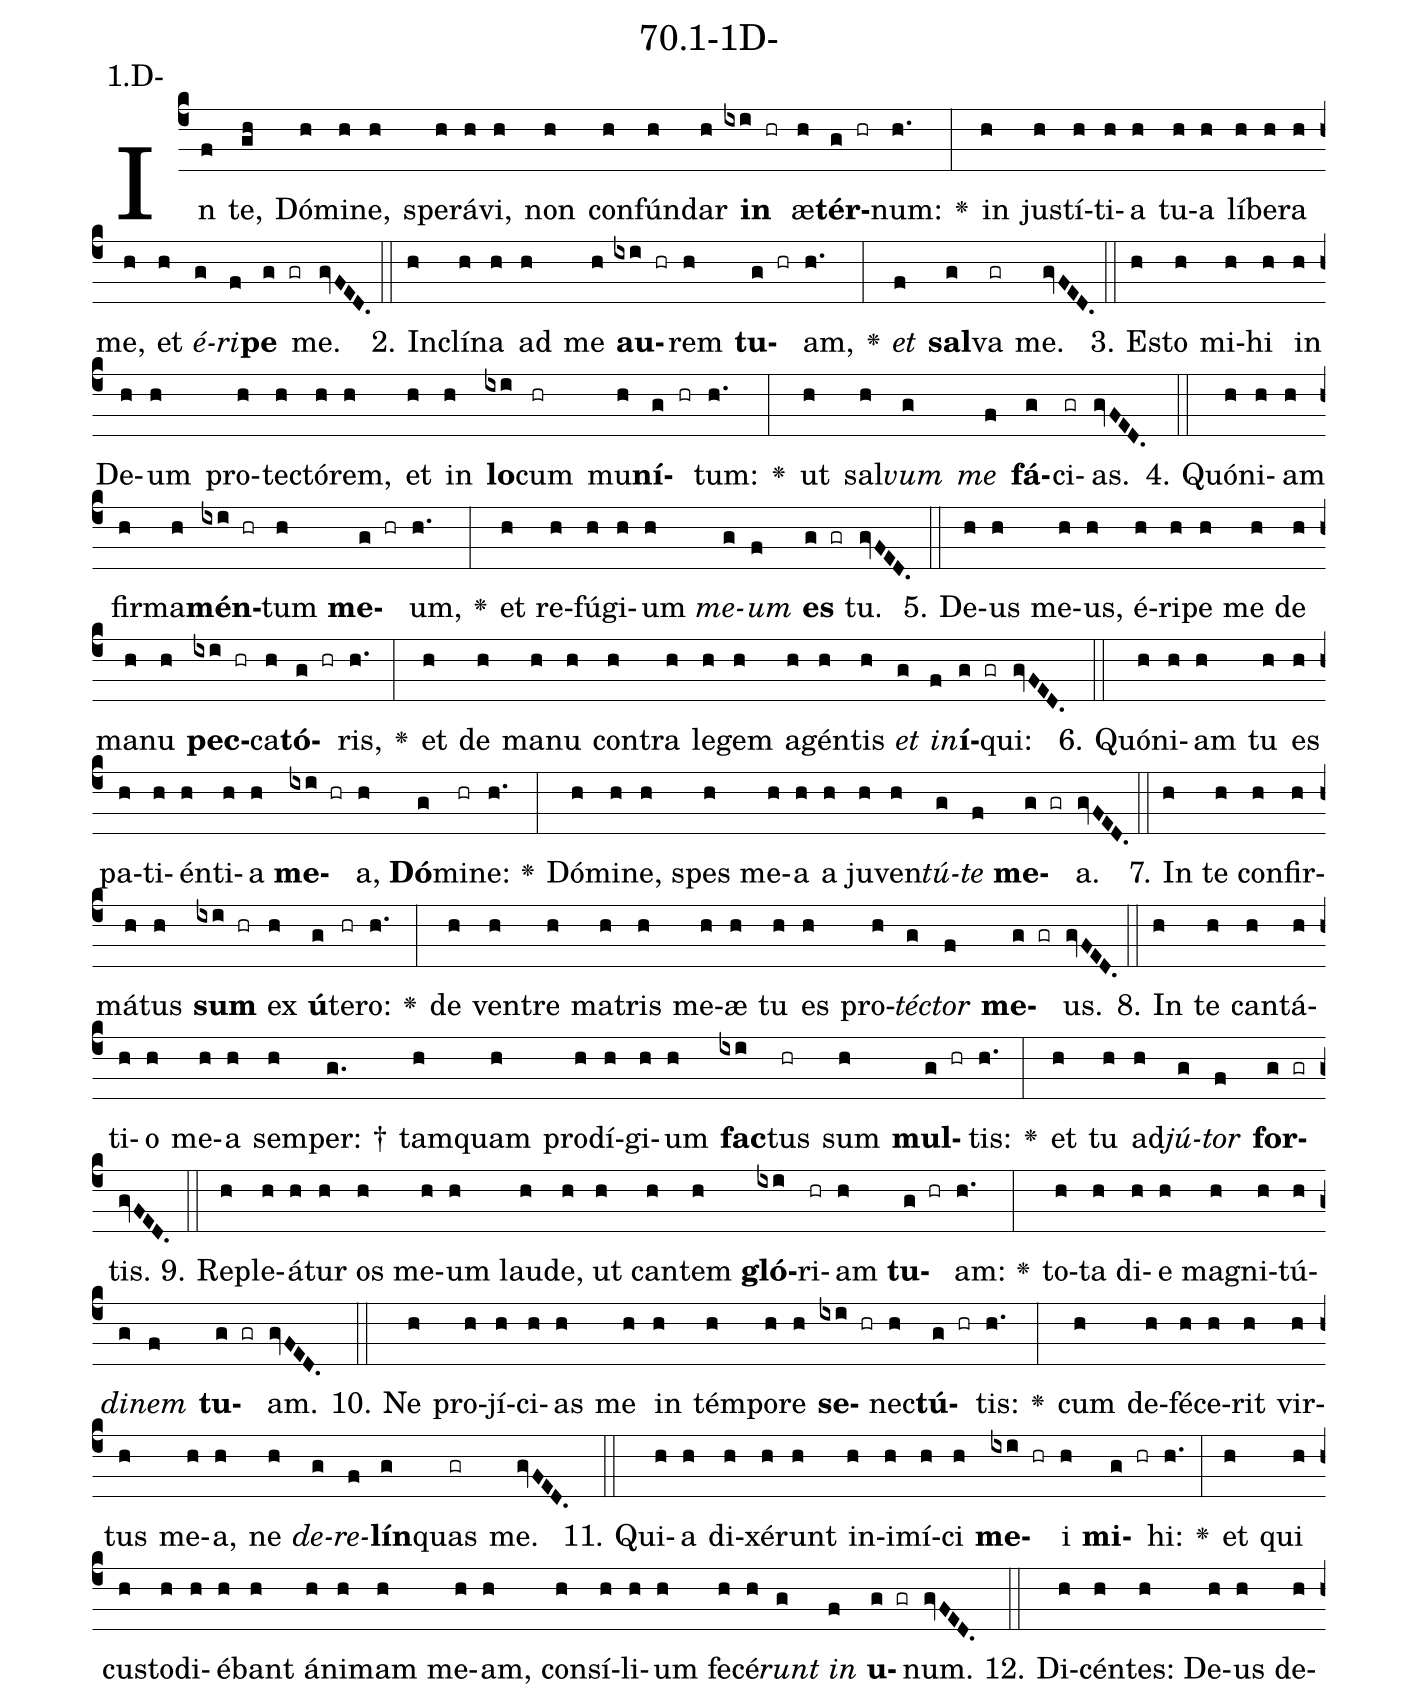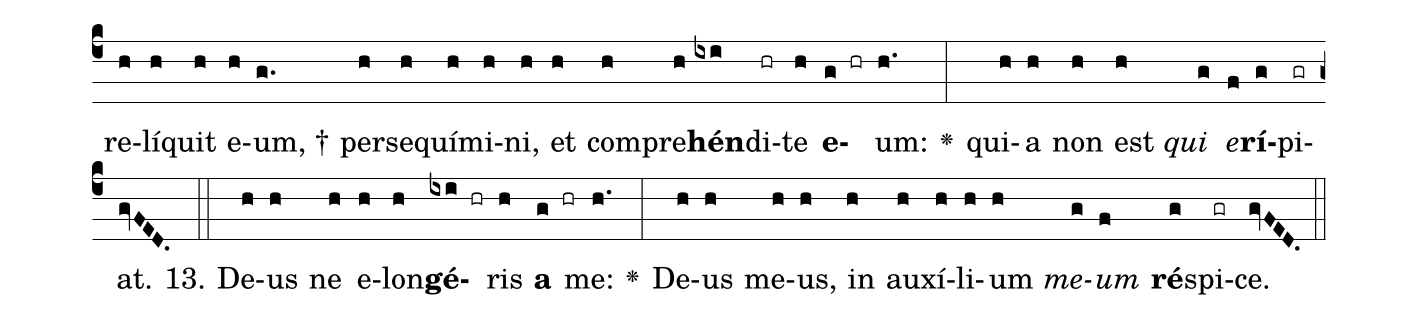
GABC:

name: 70.1-1D-;
annotation: 1.D-;
%%
(c4)In(f) te,(gh) Dó(h)mi(h)ne,(h) spe(h)rá(h)vi,(h) non(h) con(h)fún(h)dar(h) <b>in</b>(ixi hr) æ(h)<b>tér</b>(g hr)num:(h.) <v>\greheightstar</v>(:) in(h) jus(h)tí(h)ti(h)a(h) tu(h)a(h) lí(h)be(h)ra(h) me,(h) et(h) <i>é</i>(g)<i>ri</i>(f)<b>pe</b>(g gr) me.(gvFED.) (::)
2. In(h)clí(h)na(h) ad(h) me(h) <b>au</b>(ixi hr)rem(h) <b>tu</b>(g hr)am,(h.) <v>\greheightstar</v>(:) <i>et</i>(f) <b>sal</b>(g)va(gr) me.(gvFED.) (::)
3. Es(h)to(h) mi(h)hi(h) in(h) De(h)um(h) pro(h)tec(h)tó(h)rem,(h) et(h) in(h) <b>lo</b>(ixi)cum(hr) mu(h)<b>ní</b>(g hr)tum:(h.) <v>\greheightstar</v>(:) ut(h) sal(h)<i>vum</i>(g) <i>me</i>(f) <b>fá</b>(g)ci(gr)as.(gvFED.) (::)
4. Quón(h)i(h)am(h) fir(h)ma(h)<b>mén</b>(ixi hr)tum(h) <b>me</b>(g hr)um,(h.) <v>\greheightstar</v>(:) et(h) re(h)fú(h)gi(h)um(h) <i>me</i>(g)<i>um</i>(f) <b>es</b>(g gr) tu.(gvFED.) (::)
5. De(h)us(h) me(h)us,(h) é(h)ri(h)pe(h) me(h) de(h) ma(h)nu(h) <b>pec</b>(ixi hr)ca(h)<b>tó</b>(g hr)ris,(h.) <v>\greheightstar</v>(:) et(h) de(h) ma(h)nu(h) con(h)tra(h) le(h)gem(h) a(h)gén(h)tis(h) <i>et</i>(g) <i>in</i>(f)<b>í</b>(g gr)qui:(gvFED.) (::)
6. Quón(h)i(h)am(h) tu(h) es(h) pa(h)ti(h)én(h)ti(h)a(h) <b>me</b>(ixi hr)a,(h) <b>Dó</b>(g)mi(hr)ne:(h.) <v>\greheightstar</v>(:) Dó(h)mi(h)ne,(h) spes(h) me(h)a(h) a(h) ju(h)ven(h)<i>tú</i>(g)<i>te</i>(f) <b>me</b>(g gr)a.(gvFED.) (::)
7. In(h) te(h) con(h)fir(h)má(h)tus(h) <b>sum</b>(ixi hr) ex(h) <b>ú</b>(g)te(hr)ro:(h.) <v>\greheightstar</v>(:) de(h) ven(h)tre(h) ma(h)tris(h) me(h)æ(h) tu(h) es(h) pro(h)<i>téc</i>(g)<i>tor</i>(f) <b>me</b>(g gr)us.(gvFED.) (::)
8. In(h) te(h) can(h)tá(h)ti(h)o(h) me(h)a(h) sem(h)per: †(g.) tam(h)quam(h) prod(h)í(h)gi(h)um(h) <b>fac</b>(ixi)tus(hr) sum(h) <b>mul</b>(g hr)tis:(h.) <v>\greheightstar</v>(:) et(h) tu(h) ad(h)<i>jú</i>(g)<i>tor</i>(f) <b>for</b>(g gr)tis.(gvFED.) (::)
9. Re(h)ple(h)á(h)tur(h) os(h) me(h)um(h) lau(h)de,(h) ut(h) can(h)tem(h) <b>gló</b>(ixi)ri(hr)am(h) <b>tu</b>(g hr)am:(h.) <v>\greheightstar</v>(:) to(h)ta(h) di(h)e(h) ma(h)gni(h)tú(h)<i>di</i>(g)<i>nem</i>(f) <b>tu</b>(g gr)am.(gvFED.) (::)
10. Ne(h) pro(h)jí(h)ci(h)as(h) me(h) in(h) tém(h)po(h)re(h) <b>se</b>(ixi hr)nec(h)<b>tú</b>(g hr)tis:(h.) <v>\greheightstar</v>(:) cum(h) de(h)fé(h)ce(h)rit(h) vir(h)tus(h) me(h)a,(h) ne(h) <i>de</i>(g)<i>re</i>(f)<b>lín</b>(g)quas(gr) me.(gvFED.) (::)
11. Qui(h)a(h) di(h)xé(h)runt(h) in(h)i(h)mí(h)ci(h) <b>me</b>(ixi hr)i(h) <b>mi</b>(g hr)hi:(h.) <v>\greheightstar</v>(:) et(h) qui(h) cus(h)to(h)di(h)é(h)bant(h) á(h)ni(h)mam(h) me(h)am,(h) con(h)sí(h)li(h)um(h) fe(h)cé(h)<i>runt</i>(g) <i>in</i>(f) <b>u</b>(g gr)num.(gvFED.) (::)
12. Di(h)cén(h)tes:(h) De(h)us(h) de(h)re(h)lí(h)quit(h) e(h)um, †(g.) per(h)se(h)quí(h)mi(h)ni,(h) et(h) com(h)pre(h)<b>hén</b>(ixi)di(hr)te(h) <b>e</b>(g hr)um:(h.) <v>\greheightstar</v>(:) qui(h)a(h) non(h) est(h) <i>qui</i>(g) <i>e</i>(f)<b>rí</b>(g)pi(gr)at.(gvFED.) (::)
13. De(h)us(h) ne(h) e(h)lon(h)<b>gé</b>(ixi hr)ris(h) <b>a</b>(g hr) me:(h.) <v>\greheightstar</v>(:) De(h)us(h) me(h)us,(h) in(h) au(h)xí(h)li(h)um(h) <i>me</i>(g)<i>um</i>(f) <b>ré</b>(g)spi(gr)ce.(gvFED.) (::)
